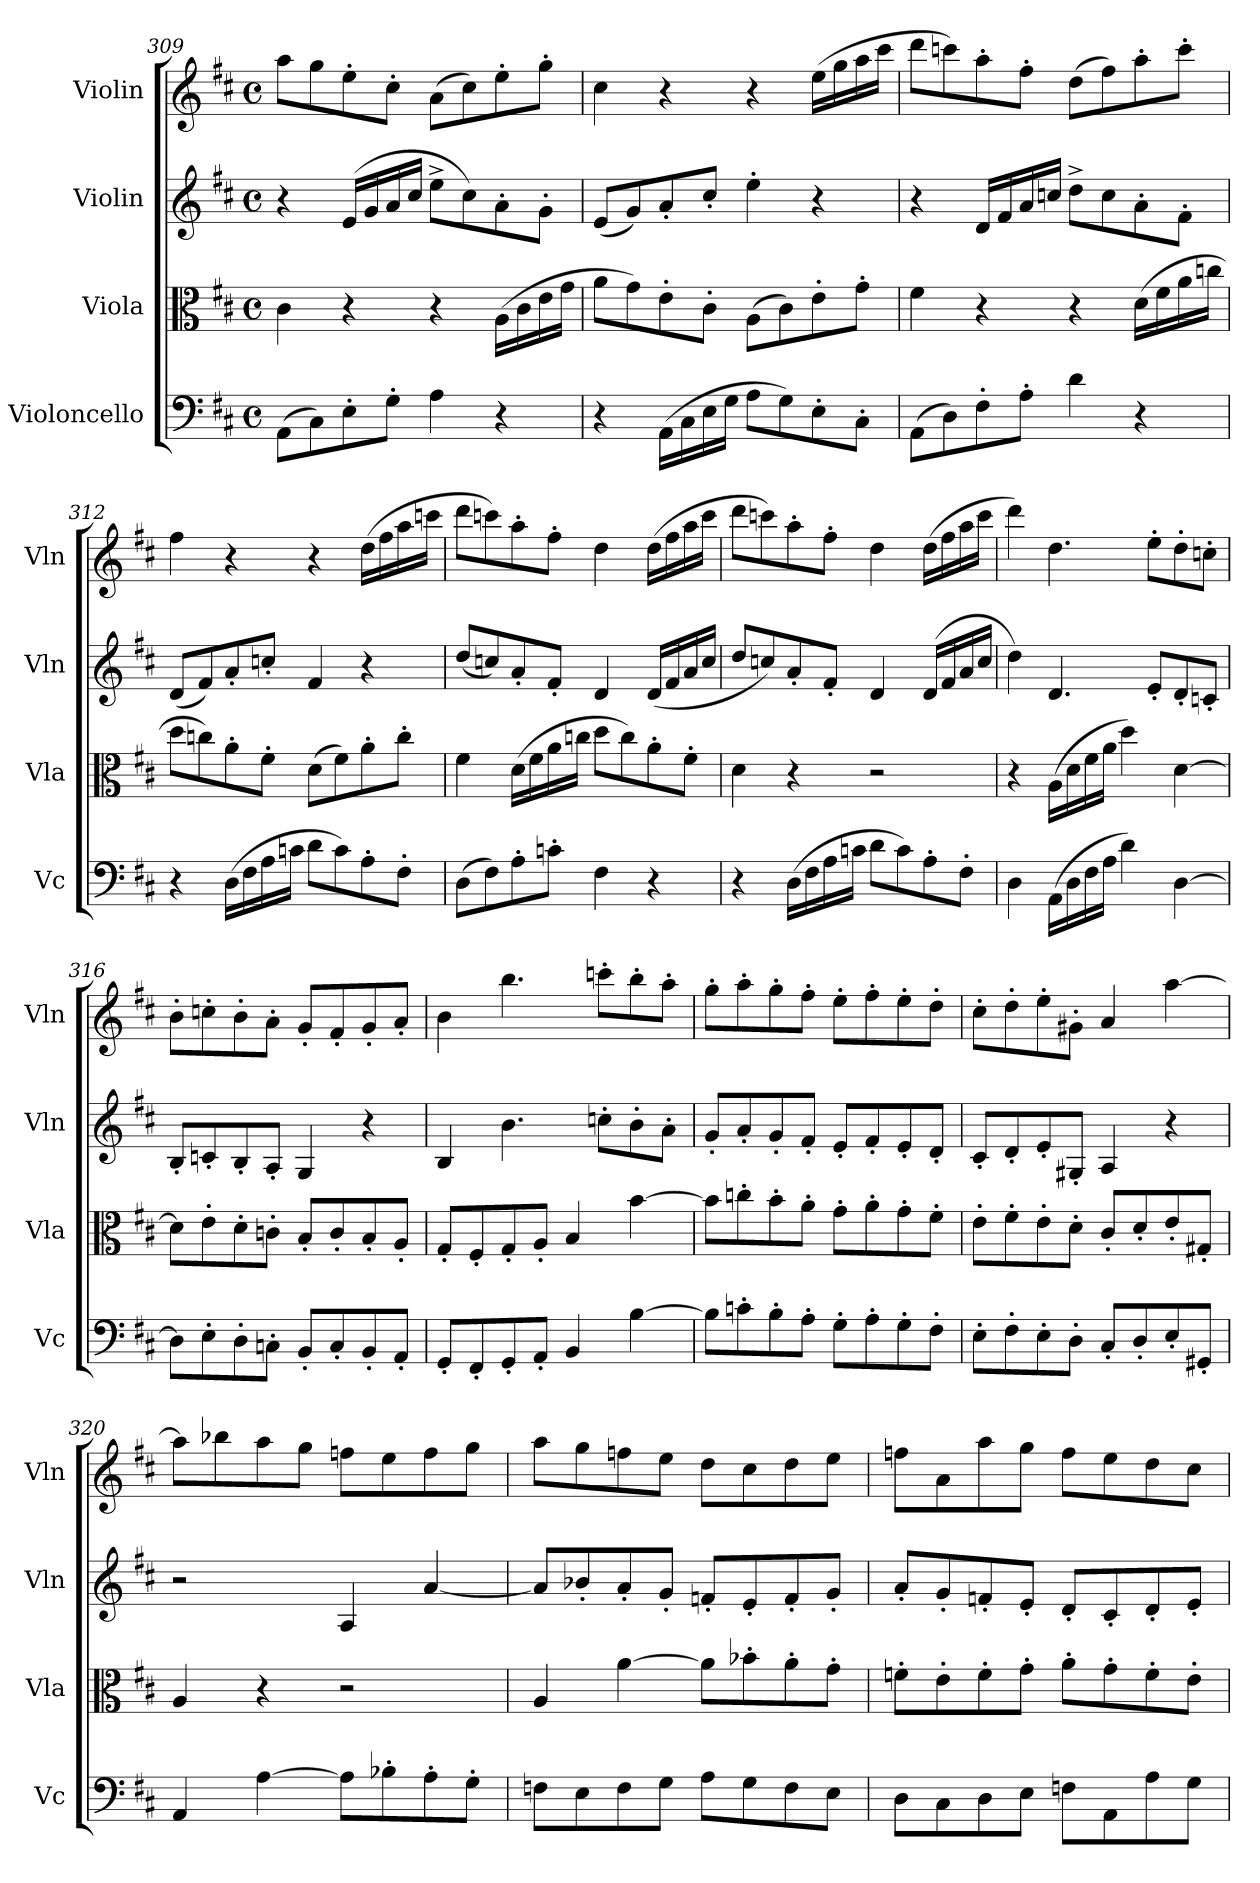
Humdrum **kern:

**kern	**kern	**kern	**kern
*part4	*part3	*part2	*part1
*staff4	*staff3	*staff2	*staff1
*I"Violoncello	*I"Viola	*I"Violin	*I"Violin
*I'Vc	*I'Vla	*I'Vln	*I'Vln
*clefF4	*clefC3	*clefG2	*clefG2
*k[f#c#]	*k[f#c#]	*k[f#c#]	*k[f#c#]
*M4/4	*M4/4	*M4/4	*M4/4
*met(c)	*met(c)	*met(c)	*met(c)
=309	=309	=309	=309
(>8AA\L	4c#\	4r	8aa\L
8C#\)	.	.	8gg\
8E'\	4r	(>16e/LL	8ee'\
.	.	16g/	.
8G'\J	.	16a/	8cc#'\J
.	.	16cc#/JJ	.
4A\	4r	8ee^\L	(>8a\L
.	.	8cc#\)	8cc#\)
4r	(>16A\LL	8a'\	8ee'\
.	16c#\	.	.
.	16e\	8g'\J	8gg'\J
.	16g\JJ	.	.
!!LO:PB:g=z
=310	=310	=310	=310
4r	8a\L	(8e/L	4cc#\
.	8g\)	8g/)	.
(>16AA\LL	8e'\	8a'/	4r
16C#\	.	.	.
16E\	8c#'\J	8cc#'/J	.
16G\JJ	.	.	.
8A\L	(>8A\L	4ee'\	4r
8G\)	8c#\)	.	.
8E'\	8e'\	4r	(>16ee\LL
.	.	.	16gg\
8C#'\J	8g'\J	.	16aa\
.	.	.	16ccc#\JJ
=311	=311	=311	=311
(>8AA\L	4f#\	4r	8ddd\L
8D\)	.	.	8cccn\)
8F#'\	4r	16d/LL	8aa'\
.	.	16f#/	.
8A'\J	.	16a/	8ff#'\J
.	.	16ccn/JJ	.
4d\	4r	8dd^\L	(>8dd\L
.	.	8cc\	8ff#\)
4r	(>16d\LL	8a'\	8aa'\
.	16f#\	.	.
.	16a\	8f#'\J	8ccc'\J
.	16ccn\JJ	.	.
=312	=312	=312	=312
4r	8dd\L	(8d/L	4ff#\
.	8ccn\)	8f#/)	.
(>16D\LL	8a'\	8a'/	4r
16F#\	.	.	.
16A\	8f#'\J	8ccn'/J	.
16cn\JJ	.	.	.
8d\L	(>8d\L	4f#/	4r
8c\)	8f#\)	.	.
8A'\	8a'\	4r	(>16dd\LL
.	.	.	16ff#\
8F#'\J	8cc'\J	.	16aa\
.	.	.	16cccn\JJ
!!LO:LB:g=z
=313	=313	=313	=313
(>8D\L	4f#\	(8dd/L	8ddd\L
8F#\)	.	8ccn/)	8cccn\)
8A'\	(>16d\LL	8a'/	8aa'\
.	16f#\	.	.
8cn'\J	16a\	8f#'/J	8ff#'\J
.	16ccn\JJ	.	.
4F#\	8dd\L	4d/	4dd\
.	8cc\)	.	.
4r	8a'\	(16d/LL	(>16dd\LL
.	.	16f#/	16ff#\
.	8f#'\J	16a/	16aa\
.	.	16cc/JJ	16ccc\JJ
=314	=314	=314	=314
4r	4d\	8dd/L	8ddd\L
.	.	8ccn/)	8cccn\)
(>16D\LL	4r	8a'/	8aa'\
16F#\	.	.	.
16A\	.	8f#'/J	8ff#'\J
16cn\JJ	.	.	.
8d\L	2r	4d/	4dd\
8c\)	.	.	.
8A'\	.	(16d/LL	(>16dd\LL
.	.	16f#/	16ff#\
8F#'\J	.	16a/	16aa\
.	.	16cc/JJ	16ccc\JJ
=315	=315	=315	=315
4D\	4r	4dd\)	4ddd\)
(>16AA\LL	(>16A\LL	4.d/	4.dd\
16D\	16d\	.	.
16F#\	16f#\	.	.
16A\JJ	16a\JJ	.	.
4d\)	4dd\)	.	.
.	.	8e'/L	8ee'\L
[4D\	[4d\	8d'/	8dd'\
.	.	8cn'/J	8ccn'\J
=316	=316	=316	=316
8D\L]	8d\L]	8B'/L	8b'\L
8E'\	8e'\	8cn'/	8ccn'\
8D'\	8d'\	8B'/	8b'\
8Cn'\J	8cn'\J	8A'/J	8a'\J
8BB'/L	8B'/L	4G/	8g'/L
8C'/	8c'/	.	8f#'/
8BB'/	8B'/	4r	8g'/
8AA'/J	8A'/J	.	8a'/J
=317	=317	=317	=317
8GG'/L	8G'/L	4B/	4b\
8FF#'/	8F#'/	.	.
8GG'/	8G'/	4.b\	4.bb\
8AA'/J	8A'/J	.	.
4BB/	4B/	.	.
.	.	8ccn'\L	8cccn'\L
[4B\	[4b\	8b'\	8bb'\
.	.	8a'\J	8aa'\J
!!LO:LB:g=z
=318	=318	=318	=318
8B\L]	8b\L]	8g'/L	8gg'\L
8cn'\	8ccn'\	8a'/	8aa'\
8B'\	8b'\	8g'/	8gg'\
8A'\J	8a'\J	8f#'/J	8ff#'\J
8G'\L	8g'\L	8e'/L	8ee'\L
8A'\	8a'\	8f#'/	8ff#'\
8G'\	8g'\	8e'/	8ee'\
8F#'\J	8f#'\J	8d'/J	8dd'\J
=319	=319	=319	=319
8E'\L	8e'\L	8c#'/L	8cc#'\L
8F#'\	8f#'\	8d'/	8dd'\
8E'\	8e'\	8e'/	8ee'\
8D'\J	8d'\J	8G#X'/J	8g#X'\J
8C#'/L	8c#'/L	4A/	4a/
8D'/	8d'/	.	.
8E'/	8e'/	4r	[4aa\
8GG#X'/J	8G#X'/J	.	.
=320	=320	=320	=320
4AA/	4A/	2r	8aa\L]
.	.	.	8bb-X\
[4A\	4r	.	8aa\
.	.	.	8gg\J
8A\L]	2r	4A/	8ffn\L
8B-X'\	.	.	8ee\
8A'\	.	[4a/	8ff\
8G'\J	.	.	8gg\J
=321	=321	=321	=321
8Fn\L	4A/	8a/L]	8aa\L
8E\	.	8b-X'/	8gg\
8F\	[4a\	8a'/	8ffn\
8G\J	.	8g'/J	8ee\J
8A\L	8a\L]	8fn'/L	8dd\L
8G\	8b-X'\	8e'/	8cc#\
8F\	8a'\	8f'/	8dd\
8E\J	8g'\J	8g'/J	8ee\J
=322	=322	=322	=322
8D\L	8fn'\L	8a'/L	8ffn\L
8C#\	8e'\	8g'/	8a\
8D\	8f'\	8fn'/	8aa\
8E\J	8g'\J	8e'/J	8gg\J
8Fn\L	8a'\L	8d'/L	8ff\L
8AA\	8g'\	8c#'/	8ee\
8A\	8f'\	8d'/	8dd\
8G\J	8e'\J	8e'/J	8cc#\J
=	=	=	=
*-	*-	*-	*-
